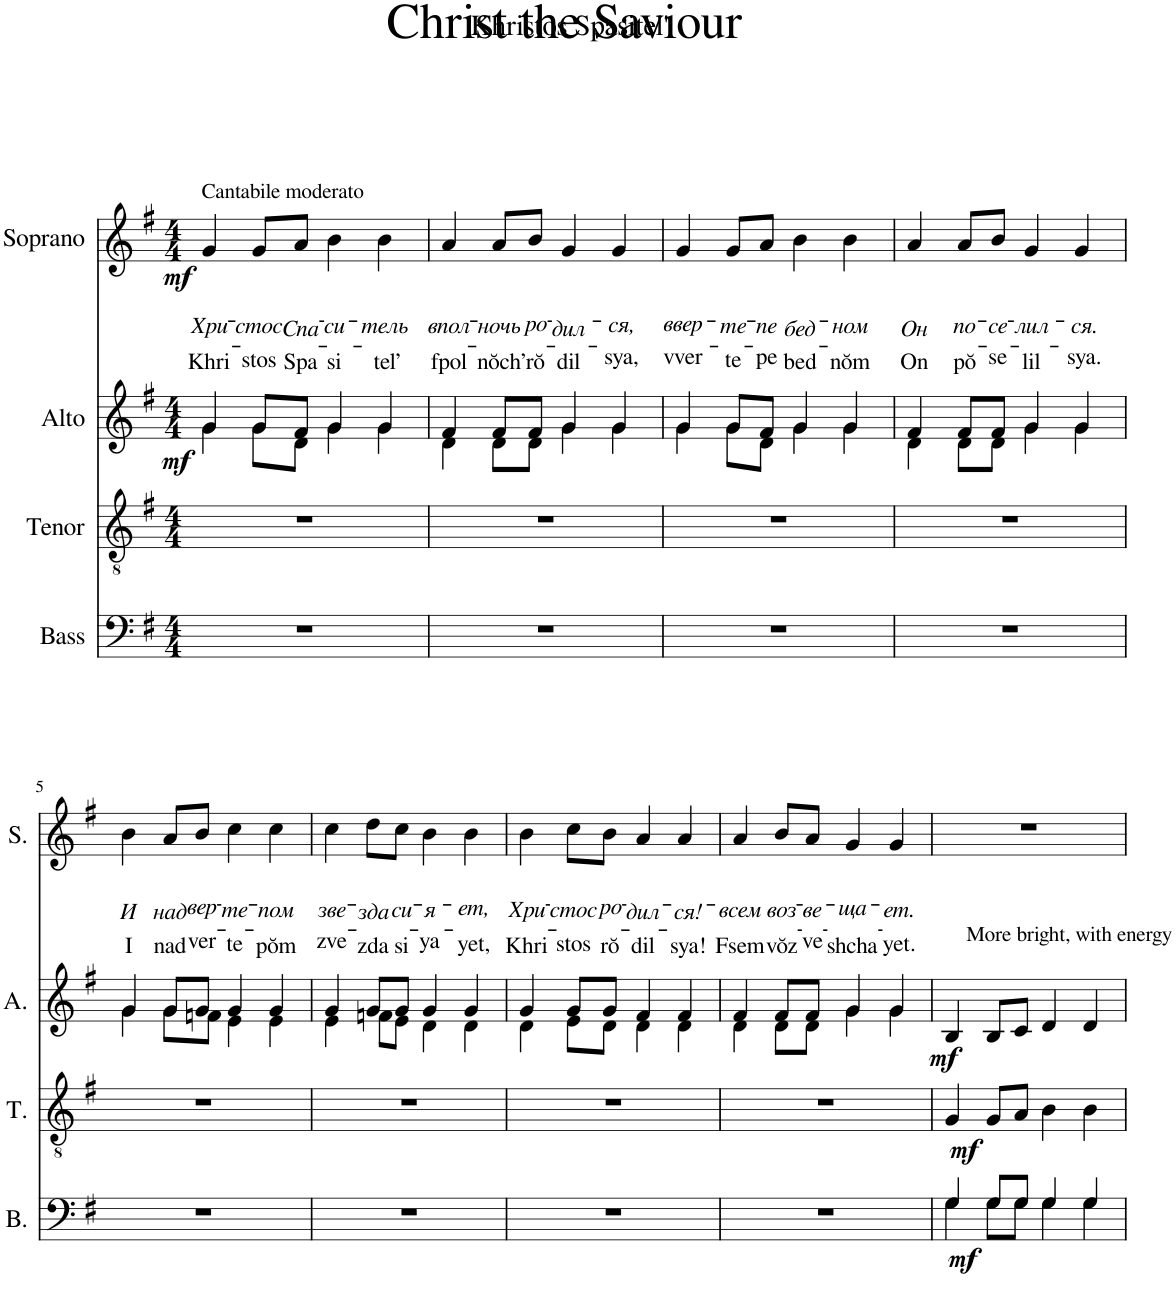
**kern	**dynam	**kern	**dynam	**kern	**dynam	**kern	**text	**text	**text	**dynam
*part4	*part4	*part3	*part3	*part2	*part2	*part1	*part1	*part1	*part1	*part1
*staff4	*staff4	*staff3	*staff3	*staff2	*staff2	*staff1	*staff1	*staff1	*staff1	*staff1
*I"Bass	*	*I"Tenor	*	*I"Alto	*	*I"Soprano	*	*	*	*
*I'B.	*	*I'T.	*	*I'A.	*	*I'S.	*	*	*	*
*clefF4	*	*clefGv2	*	*clefG2	*	*clefG2	*	*	*	*
*k[f#]	*	*k[f#]	*	*k[f#]	*	*k[f#]	*	*	*	*
*M4/4	*	*M4/4	*	*M4/4	*	*M4/4	*	*	*	*
=1	=1	=1	=1	=1	=1	=1	=1	=1	=1	=1
*	*	*	*	*^	*	*	*	*	*	*
!	!	!	!	!	!	!	!LO:TX:a:t=Cantabile moderato	!	!	!	!
!	!	!	!	!	!	!LO:DY:b	!	!	!LO:LY:b	!LO:LY:b	!LO:DY:b
1r	.	1r	.	4g/	4g\	mf	4g/	.	Хри-	Khri-	mf
!	!	!	!	!	!	!	!	!	!LO:LY:b	!LO:LY:b	!
.	.	.	.	8g/L	8g\L	.	8g/L	.	-стос	-stos	.
!	!	!	!	!	!	!	!	!	!LO:LY:b	!LO:LY:b	!
.	.	.	.	8f#/J	8d\J	.	8a/J	.	Спа-	Spa-	.
!	!	!	!	!	!	!	!	!	!LO:LY:b	!LO:LY:b	!
.	.	.	.	4g/	4g\	.	4b\	.	-си-	-si-	.
!	!	!	!	!	!	!	!	!	!LO:LY:b	!LO:LY:b	!
.	.	.	.	4g/	4g\	.	4b\	.	-тель	-tel’	.
=2	=2	=2	=2	=2	=2	=2	=2	=2	=2	=2	=2
!	!	!	!	!	!	!	!	!	!LO:LY:b	!LO:LY:b	!
1r	.	1r	.	4f#/	4d\	.	4a/	.	впол-	fpol-	.
!	!	!	!	!	!	!	!	!	!LO:LY:b	!LO:LY:b	!
.	.	.	.	8f#/L	8d\L	.	8a/L	.	-ночь	-nŏch’	.
!	!	!	!	!	!	!	!	!	!LO:LY:b	!LO:LY:b	!
.	.	.	.	8f#/J	8d\J	.	8b/J	.	ро-	rŏ-	.
!	!	!	!	!	!	!	!	!	!LO:LY:b	!LO:LY:b	!
.	.	.	.	4g/	4g\	.	4g/	.	-дил-	-dil-	.
!	!	!	!	!	!	!	!	!	!LO:LY:b	!LO:LY:b	!
.	.	.	.	4g/	4g\	.	4g/	.	-ся,	-sya,	.
=3	=3	=3	=3	=3	=3	=3	=3	=3	=3	=3	=3
!	!	!	!	!	!	!	!	!	!LO:LY:b	!LO:LY:b	!
1r	.	1r	.	4g/	4g\	.	4g/	.	ввер-	vver-	.
!	!	!	!	!	!	!	!	!	!LO:LY:b	!LO:LY:b	!
.	.	.	.	8g/L	8g\L	.	8g/L	.	-те-	-te-	.
!	!	!	!	!	!	!	!	!	!LO:LY:b	!LO:LY:b	!
.	.	.	.	8f#/J	8d\J	.	8a/J	.	-пе	-pe	.
!	!	!	!	!	!	!	!	!	!LO:LY:b	!LO:LY:b	!
.	.	.	.	4g/	4g\	.	4b\	.	бед-	bed-	.
!	!	!	!	!	!	!	!	!	!LO:LY:b	!LO:LY:b	!
.	.	.	.	4g/	4g\	.	4b\	.	-ном	-nŏm	.
=4	=4	=4	=4	=4	=4	=4	=4	=4	=4	=4	=4
!	!	!	!	!	!	!	!	!	!LO:LY:b	!LO:LY:b	!
1r	.	1r	.	4f#/	4d\	.	4a/	.	Он	On	.
!	!	!	!	!	!	!	!	!	!LO:LY:b	!LO:LY:b	!
.	.	.	.	8f#/L	8d\L	.	8a/L	.	по-	pŏ-	.
!	!	!	!	!	!	!	!	!	!LO:LY:b	!LO:LY:b	!
.	.	.	.	8f#/J	8d\J	.	8b/J	.	-се-	-se-	.
!	!	!	!	!	!	!	!	!	!LO:LY:b	!LO:LY:b	!
.	.	.	.	4g/	4g\	.	4g/	.	-лил-	-lil-	.
!	!	!	!	!	!	!	!	!	!LO:LY:b	!LO:LY:b	!
.	.	.	.	4g/	4g\	.	4g/	.	-ся.	-sya.	.
!!LO:LB:g=z
=5	=5	=5	=5	=5	=5	=5	=5	=5	=5	=5	=5
!	!	!	!	!	!	!	!	!	!LO:LY:b	!LO:LY:b	!
1r	.	1r	.	4g/	4g\	.	4b\	.	И	I	.
!	!	!	!	!	!	!	!	!	!LO:LY:b	!LO:LY:b	!
.	.	.	.	8g/L	8g\L	.	8a/L	.	над	nad	.
!	!	!	!	!	!	!	!	!	!LO:LY:b	!LO:LY:b	!
.	.	.	.	8g/J	8fn\J	.	8b/J	.	вер-	ver-	.
!	!	!	!	!	!	!	!	!	!LO:LY:b	!LO:LY:b	!
.	.	.	.	4g/	4e\	.	4cc\	.	-те-	-te-	.
!	!	!	!	!	!	!	!	!	!LO:LY:b	!LO:LY:b	!
.	.	.	.	4g/	4e\	.	4cc\	.	-пом	-pŏm	.
=6	=6	=6	=6	=6	=6	=6	=6	=6	=6	=6	=6
!	!	!	!	!	!	!	!	!	!LO:LY:b	!LO:LY:b	!
1r	.	1r	.	4g/	4e\	.	4cc\	.	зве-	zve-	.
!	!	!	!	!	!	!	!	!	!LO:LY:b	!LO:LY:b	!
.	.	.	.	8g/L	8fn\L	.	8dd\L	.	-зда	-zda	.
!	!	!	!	!	!	!	!	!	!LO:LY:b	!LO:LY:b	!
.	.	.	.	8g/J	8e\J	.	8cc\J	.	си-	si-	.
!	!	!	!	!	!	!	!	!	!LO:LY:b	!LO:LY:b	!
.	.	.	.	4g/	4d\	.	4b\	.	-я-	-ya-	.
!	!	!	!	!	!	!	!	!	!LO:LY:b	!LO:LY:b	!
.	.	.	.	4g/	4d\	.	4b\	.	-ет,	-yet,	.
=7	=7	=7	=7	=7	=7	=7	=7	=7	=7	=7	=7
!	!	!	!	!	!	!	!	!	!LO:LY:b	!LO:LY:b	!
1r	.	1r	.	4g/	4d\	.	4b\	.	Хри-	Khri-	.
!	!	!	!	!	!	!	!	!	!LO:LY:b	!LO:LY:b	!
.	.	.	.	8g/L	8e\L	.	8cc\L	.	-стос	-stos	.
!	!	!	!	!	!	!	!	!	!LO:LY:b	!LO:LY:b	!
.	.	.	.	8g/J	8d\J	.	8b\J	.	ро-	rŏ-	.
!	!	!	!	!	!	!	!	!	!LO:LY:b	!LO:LY:b	!
.	.	.	.	4f#/	4d\	.	4a/	.	-дил-	-dil-	.
!	!	!	!	!	!	!	!	!	!LO:LY:b	!LO:LY:b	!
.	.	.	.	4f#/	4d\	.	4a/	.	-ся!-	-sya!	.
=8	=8	=8	=8	=8	=8	=8	=8	=8	=8	=8	=8
!	!LO:DY:b	!	!LO:DY:b	!	!	!	!	!	!LO:LY:b	!LO:LY:b	!
1r	mf	1r	mf	4f#/	4d\	.	4a/	.	-всем	Fsem	.
!	!	!	!	!	!	!	!	!	!LO:LY:b	!LO:LY:b	!
.	.	.	.	8f#/L	8d\L	.	8b/L	.	воз-	vŏz-	.
!	!	!	!	!	!	!	!	!	!LO:LY:b	!LO:LY:b	!
.	.	.	.	8f#/J	8d\J	.	8a/J	.	-ве-	-ve-	.
!	!	!	!	!	!	!	!	!	!LO:LY:b	!LO:LY:b	!
.	.	.	.	4g/	4g\	.	4g/	.	-ща-	-shcha-	.
!	!	!	!	!	!	!	!	!	!LO:LY:b	!LO:LY:b	!
.	.	.	.	4g/	4g\	.	4g/	.	-ет.	-yet.	.
=9	=9	=9	=9	=9	=9	=9	=9	=9	=9	=9	=9
*^	*	*	*	*	*	*	*	*	*	*	*
!	!	!	!	!	!LO:TX:a:t=More bright, with energy	!	!	!	!	!	!	!
!	!	!	!	!	!	!	!LO:DY:b	!	!	!	!	!
*	*	*	*	*	*v	*v	*	*	*	*	*	*
4G/	4G\	.	4G/	.	4B/	mf	1r	.	.	.	.
8G/L	8G\L	.	8G/L	.	8B/L	.	.	.	.	.	.
8G/J	8G\J	.	8A/J	.	8c/J	.	.	.	.	.	.
4G/	4G\	.	4B\	.	4d/	.	.	.	.	.	.
4G/	4G\	.	4B\	.	4d/	.	.	.	.	.	.
*v	*v	*	*	*	*	*	*	*	*	*	*
=	=	=	=	=	=	=	=	=	=	=
*-	*-	*-	*-	*-	*-	*-	*-	*-	*-	*-
